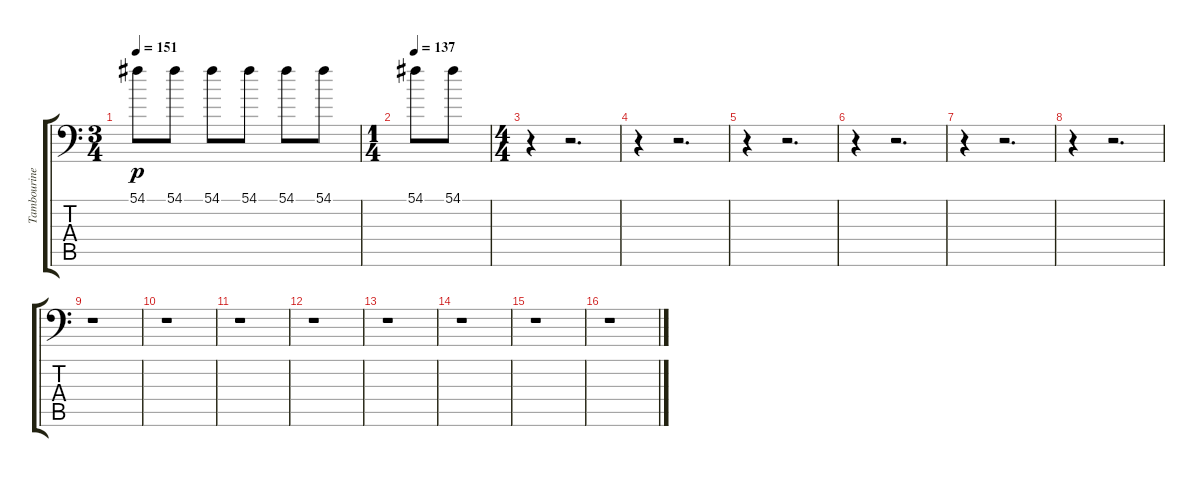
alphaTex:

\track ("Tambourine" "Tambourine") {instrument acousticgrandpiano}
\staff {score tabs}
\tuning (C-1 C-1 C-1 C-1 C-1 C-1) {hide}
\ts (3 4)
\tempo 151
\clef f4
\ks c
54.1.8{dy p} 54.1.8 54.1.8 54.1.8 54.1.8 54.1.8 |
\ts (1 4)
\tempo 137
54.1.8 54.1.8 |
\ts (4 4)
r.4 r.2{d} |
r.4 r.2{d} |
r.4 r.2{d} |
r.4 r.2{d} |
r.4 r.2{d} |
r.4 r.2{d} |
r.1 |
r.1 |
r.1 |
r.1 |
r.1 |
r.1 |
r.1 |
r.1
